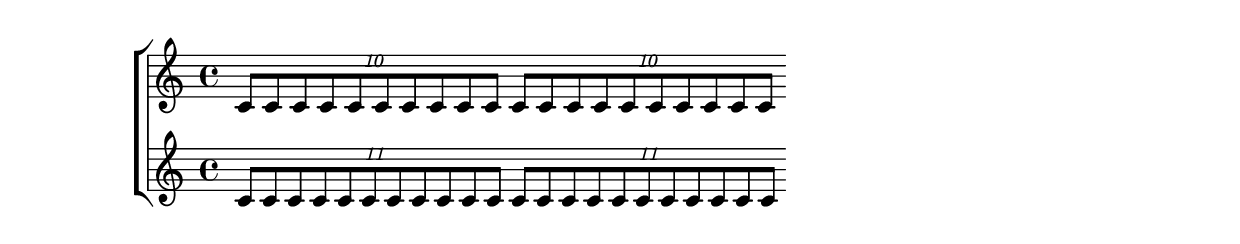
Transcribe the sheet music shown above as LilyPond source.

\version "2.10.0"

 \header{

  texidoc = "Concurrent tuplets should be equidistant on all staves.
Such equidistant spacing is at odds with elegant engraver spacing;
hence it must be switched on explicitly with the
@code{uniform-stretching} property of @code{SpacingSpanner}."
}



\relative c' { 
  \new Score \with
  {
    \override SpacingSpanner #'uniform-stretching = ##t 
  }
  \context StaffGroup << 
    \new Staff  \context Voice { 
      \times 2/10 {  c8[ c c c c c c c c c] } 
      \times 2/10 {  c[  c c c c c c c c c] } 
    }
    \new Staff  \context Voice { 
      \times 2/11 {  c8[ c c c c c c c c c c] } 
      \times 2/11 {  c[  c c c c c c c c c c] } 
    }
  >>
}



